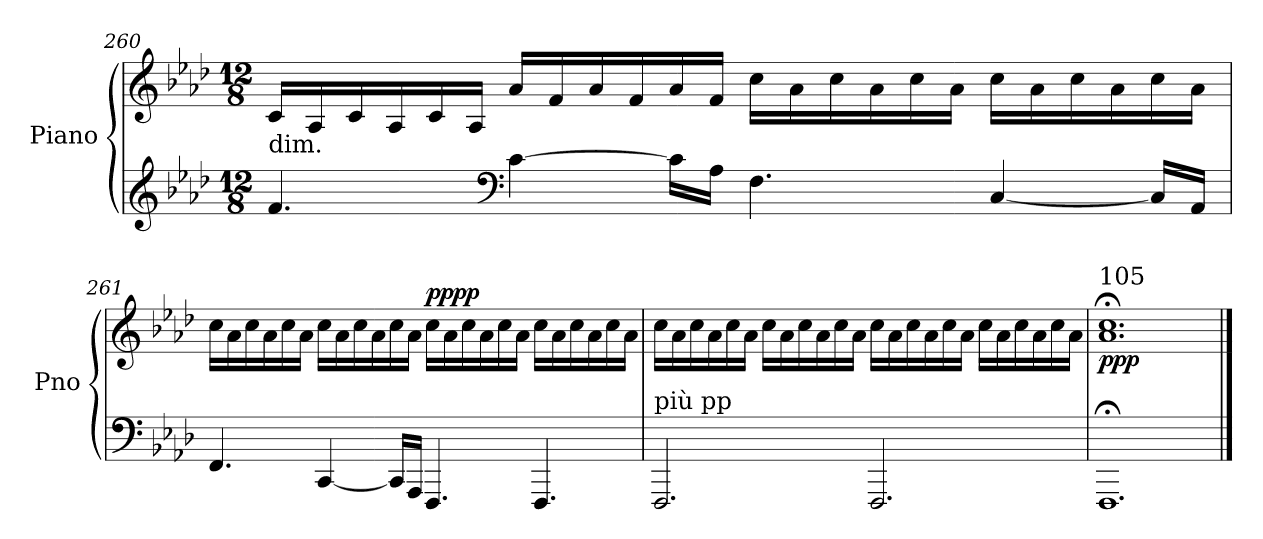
**kern	**kern	**dynam
*part1	*part1	*part1
*staff2	*staff1	*staff1/2
*I"Piano	*	*
*I'Pno	*	*
!!LO:PB:g=z
*clefG2	*clefG2	*
*k[b-e-a-d-]	*k[b-e-a-d-]	*
*A-:	*A-:	*
*M12/8	*M12/8	*
=260	=260	=260
!	!LO:TX:b:t=dim.	!
4.f/	16c/LL	.
.	16A-/	.
.	16c/	.
.	16A-/	.
.	16c/	.
.	16A-/JJ	.
*clefF4	*	*
[4c\	16a-/LL	.
.	16f/	.
.	16a-/	.
.	16f/	.
16c\LL]	16a-/	.
16A-\JJ	16f/JJ	.
4.F\	16cc\LL	.
.	16a-\	.
.	16cc\	.
.	16a-\	.
.	16cc\	.
.	16a-\JJ	.
[4C/	16cc\LL	.
.	16a-\	.
.	16cc\	.
.	16a-\	.
16C/LL]	16cc\	.
16AA-/JJ	16a-\JJ	.
!!LO:PB:g=z
=261	=261	=261
4.FF/	16cc\LL	.
.	16a-\	.
.	16cc\	.
.	16a-\	.
.	16cc\	.
.	16a-\JJ	.
[4CC/	16cc\LL	.
.	16a-\	.
.	16cc\	.
.	16a-\	.
16CC/LL]	16cc\	.
16AAA-/JJ	16a-\JJ	.
!	!	!LO:DY:b=2
!	!	!LO:DY:n=1:a
4.FFF/	16cc\LL	pp pp
.	16a-\	.
.	16cc\	.
.	16a-\	.
.	16cc\	.
.	16a-\JJ	.
4.FFF/	16cc\LL	.
.	16a-\	.
.	16cc\	.
.	16a-\	.
.	16cc\	.
.	16a-\JJ	.
!!LO:PB:g=z
=262	=262	=262
!LO:TX:a:t=più pp	!	!
2.FFF/	16cc\LL	.
.	16a-\	.
.	16cc\	.
.	16a-\	.
.	16cc\	.
.	16a-\JJ	.
.	16cc\LL	.
.	16a-\	.
.	16cc\	.
.	16a-\	.
.	16cc\	.
.	16a-\JJ	.
2.FFF/	16cc\LL	.
.	16a-\	.
.	16cc\	.
.	16a-\	.
.	16cc\	.
.	16a-\JJ	.
.	16cc\LL	.
.	16a-\	.
.	16cc\	.
.	16a-\	.
.	16cc\	.
.	16a-\JJ	.
=263	=263	=263
!	!LO:TX:a:t=105	!
!	!	!LO:DY:b
1.FFF;<	1.a-;< 1.cc;<	ppp
==	==	==
*-	*-	*-
